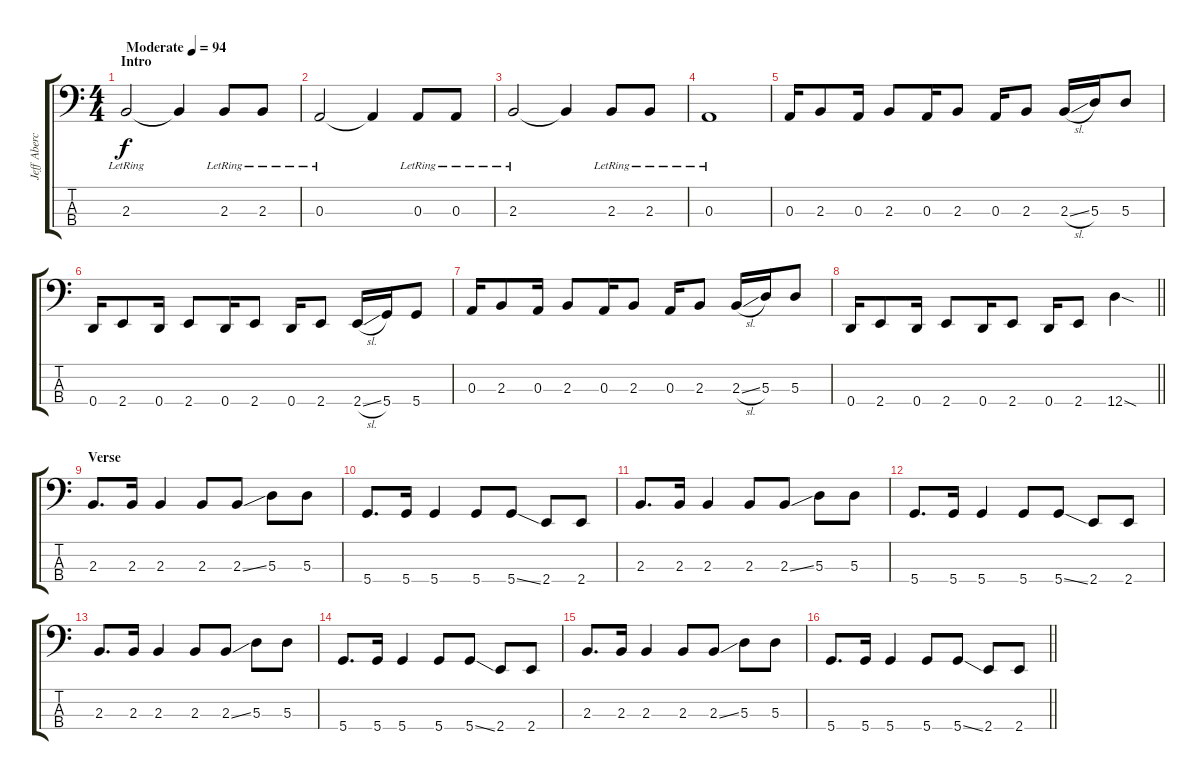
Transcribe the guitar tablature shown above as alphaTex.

\track ("Jeff Abercrombie (Bass)" "Jeff Aberc") {instrument electricbassfinger}
\staff {score tabs}
\tuning (G2 D2 A1 D1) {hide}
\ts (4 4)
\section ("" "Intro")
\tempo (94 "Moderate")
\clef f4
\ks c
2.3{lr}.2{dy f instrument electricbassfinger} 2.3{t}.4 2.3{lr}.8 2.3{lr}.8 |
0.3{lr}.2 0.3{t}.4 0.3{lr}.8 0.3{lr}.8 |
2.3{lr}.2 2.3{t}.4 2.3{lr}.8 2.3{lr}.8 |
0.3{lr}.1 |
0.3.16 2.3.8 0.3.16 2.3.8 0.3.16 2.3.8 0.3.16 2.3.8 2.3{sl}.16 5.3.16 5.3.8 |
0.4.16 2.4.8 0.4.16 2.4.8 0.4.16 2.4.8 0.4.16 2.4.8 2.4{sl}.16 5.4.16 5.4.8 |
0.3.16 2.3.8 0.3.16 2.3.8 0.3.16 2.3.8 0.3.16 2.3.8 2.3{sl}.16 5.3.16 5.3.8 |
\barLineRight lightlight
0.4.16 2.4.8 0.4.16 2.4.8 0.4.16 2.4.8 0.4.16 2.4.8 12.4{sod}.4 |
\section ("" "Verse")
2.3.8{d} 2.3.16 2.3.4 2.3.8 2.3{ss}.8 5.3.8 5.3.8 |
5.4.8{d} 5.4.16 5.4.4 5.4.8 5.4{ss}.8 2.4.8 2.4.8 |
2.3.8{d} 2.3.16 2.3.4 2.3.8 2.3{ss}.8 5.3.8 5.3.8 |
5.4.8{d} 5.4.16 5.4.4 5.4.8 5.4{ss}.8 2.4.8 2.4.8 |
2.3.8{d} 2.3.16 2.3.4 2.3.8 2.3{ss}.8 5.3.8 5.3.8 |
5.4.8{d} 5.4.16 5.4.4 5.4.8 5.4{ss}.8 2.4.8 2.4.8 |
2.3.8{d} 2.3.16 2.3.4 2.3.8 2.3{ss}.8 5.3.8 5.3.8 |
\barLineRight lightlight
5.4.8{d} 5.4.16 5.4.4 5.4.8 5.4{ss}.8 2.4.8 2.4.8
